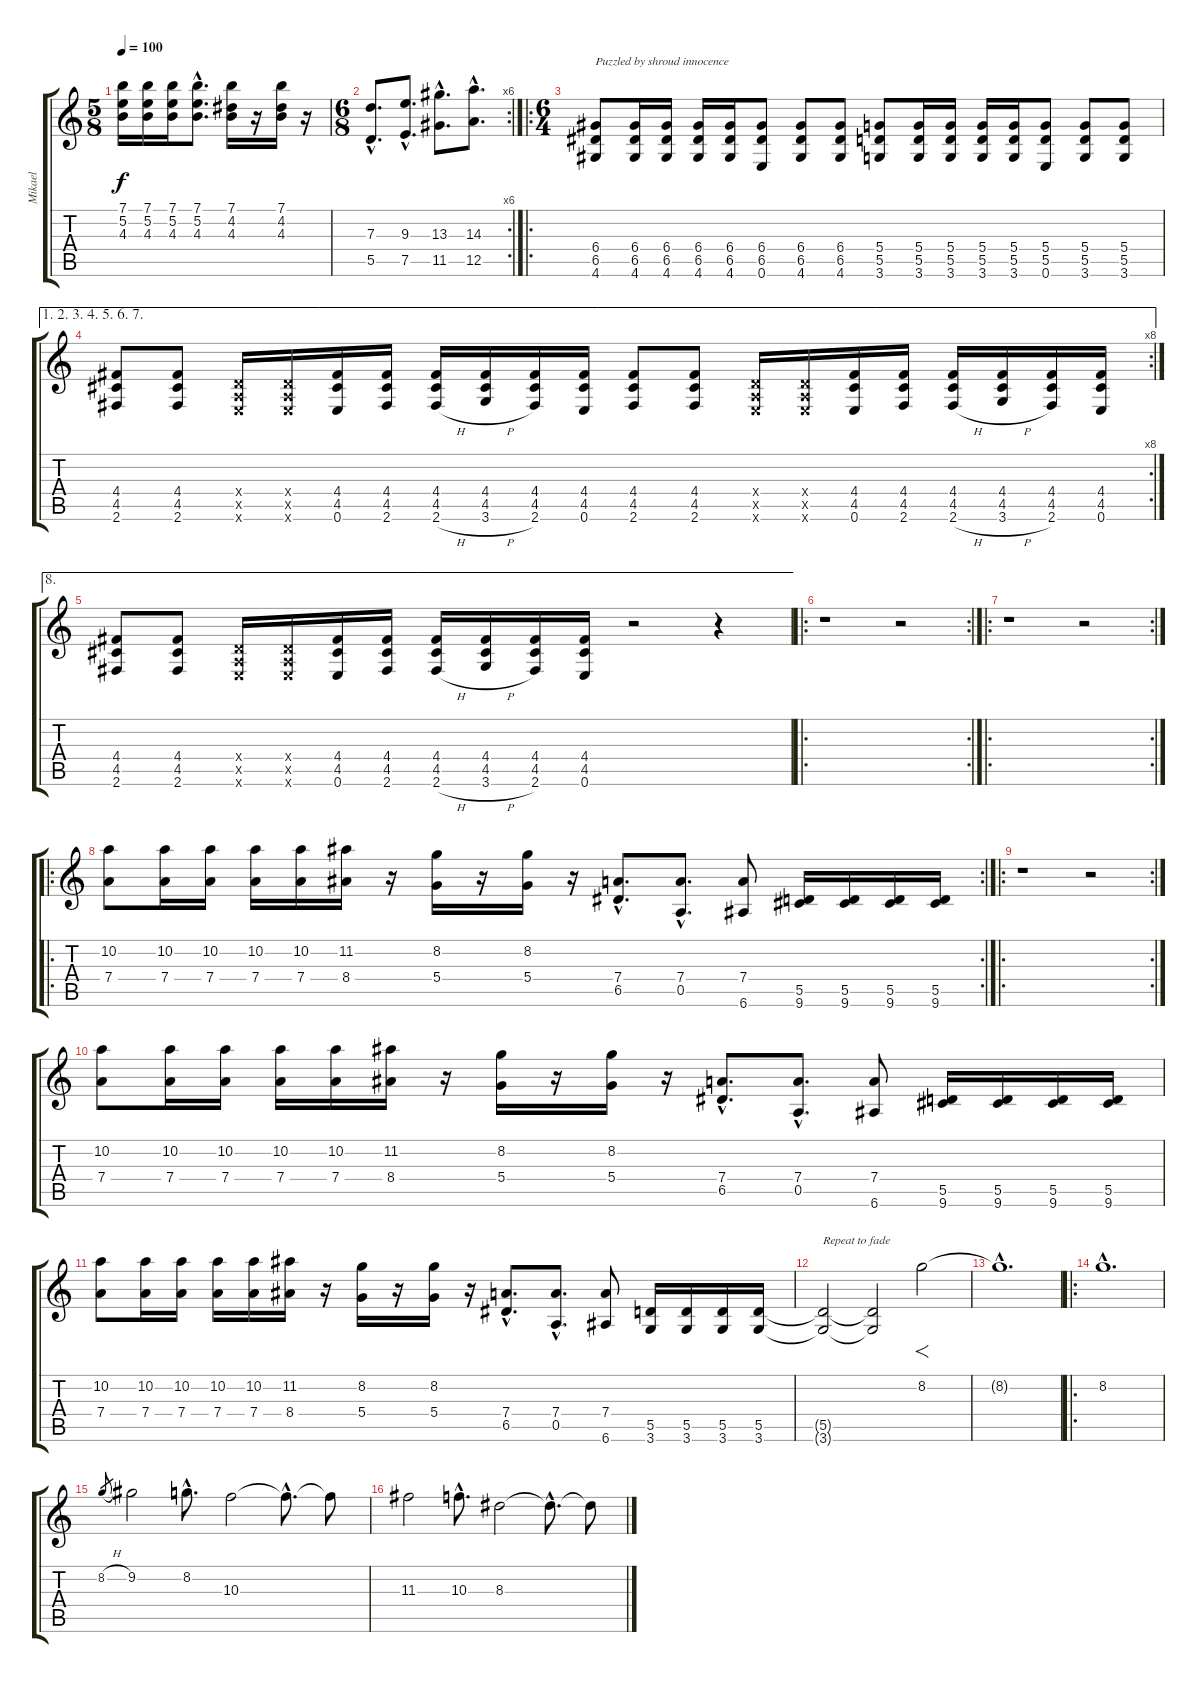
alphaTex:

\track ("Mikael" "Mikael") {instrument distortionguitar}
\staff {score tabs}
\tuning (E4 B3 G3 D3 A2 E2) {hide}
\ts (5 8)
\tempo 100
\clef g2
\ks c
(7.1 5.2 4.3).16{dy f} (7.1 5.2 4.3).16 (7.1 5.2 4.3).16 (7.1{hac} 5.2{hac} 4.3{hac}).8{d} (7.1 4.2 4.3).16 r.16 (7.1 4.2 4.3).16 r.16 |
\rc 6
\ts (6 8)
(7.3{hac} 5.5{hac}).8{d} (9.3{hac} 7.5{hac}).8{d} (13.3{hac} 11.5{hac}).8{d} (14.3{hac} 12.5{hac}).8{d} |
\ro
\ts (6 4)
(6.4 6.5 4.6).8{txt "Puzzled by shroud innocence"} (6.4 6.5 4.6).16 (6.4 6.5 4.6).16 (6.4 6.5 4.6).16 (6.4 6.5 4.6).16 (6.4 6.5 0.6).8 (6.4 6.5 4.6).8 (6.4 6.5 4.6).8 (5.4 5.5 3.6).8 (5.4 5.5 3.6).16 (5.4 5.5 3.6).16 (5.4 5.5 3.6).16 (5.4 5.5 3.6).16 (5.4 5.5 0.6).8 (5.4 5.5 3.6).8 (5.4 5.5 3.6).8 |
\ae (1 2 3 4 5 6 7)
\rc 8
(4.4 4.5 2.6).8 (4.4 4.5 2.6).8 (0.4{x} 0.5{x} 0.6{x}).16 (0.4{x} 0.5{x} 0.6{x}).16 (4.4 4.5 0.6).16 (4.4 4.5 2.6).16 (4.4 4.5 2.6{h}).16 (4.4 4.5 3.6{h}).16 (4.4 4.5 2.6).16 (4.4 4.5 0.6).16 (4.4 4.5 2.6).8 (4.4 4.5 2.6).8 (0.4{x} 0.5{x} 0.6{x}).16 (0.4{x} 0.5{x} 0.6{x}).16 (4.4 4.5 0.6).16 (4.4 4.5 2.6).16 (4.4 4.5 2.6{h}).16 (4.4 4.5 3.6{h}).16 (4.4 4.5 2.6).16 (4.4 4.5 0.6).16 |
\ae 8
(4.4 4.5 2.6).8 (4.4 4.5 2.6).8 (0.4{x} 0.5{x} 0.6{x}).16 (0.4{x} 0.5{x} 0.6{x}).16 (4.4 4.5 0.6).16 (4.4 4.5 2.6).16 (4.4 4.5 2.6{h}).16 (4.4 4.5 3.6{h}).16 (4.4 4.5 2.6).16 (4.4 4.5 0.6).16 r.2 r.4 |
\ro
\rc 2
r.1 r.2 |
\ro
\rc 2
r.1 r.2 |
\ro
\rc 2
(10.2 7.4).8 (10.2 7.4).16 (10.2 7.4).16 (10.2 7.4).16 (10.2 7.4).16 (11.2 8.4).16 r.16 (8.2 5.4).16 r.16 (8.2 5.4).16 r.16 (7.4{hac} 6.5{hac}).8{d} (7.4{hac} 0.5{hac}).8{d} (7.4 6.6).8 (5.5 9.6).16 (5.5 9.6).16 (5.5 9.6).16 (5.5 9.6).16 |
\ro
\rc 2
r.1 r.2 |
(10.2 7.4).8 (10.2 7.4).16 (10.2 7.4).16 (10.2 7.4).16 (10.2 7.4).16 (11.2 8.4).16 r.16 (8.2 5.4).16 r.16 (8.2 5.4).16 r.16 (7.4{hac} 6.5{hac}).8{d} (7.4{hac} 0.5{hac}).8{d} (7.4 6.6).8 (5.5 9.6).16 (5.5 9.6).16 (5.5 9.6).16 (5.5 9.6).16 |
(10.2 7.4).8 (10.2 7.4).16 (10.2 7.4).16 (10.2 7.4).16 (10.2 7.4).16 (11.2 8.4).16 r.16 (8.2 5.4).16 r.16 (8.2 5.4).16 r.16 (7.4{hac} 6.5{hac}).8{d} (7.4{hac} 0.5{hac}).8{d} (7.4 6.6).8 (5.5 3.6).16 (5.5 3.6).16 (5.5 3.6).16 (5.5 3.6).16 |
(5.5{t} 3.6{t}).2{txt "Repeat to fade"} (5.5{t} 3.6{t}).2 8.2.2{f} |
8.2{hac t}.1{d} |
\ro
8.2{hac}.1{d} |
8.2{h}.8{gr} 9.2.2 8.2{hac}.8{d} 10.3.2 10.3{hac t}.8{d} 10.3{t}.8 |
11.3.2 10.3{hac}.8{d} 8.3.2 8.3{hac t}.8{d} 8.3{t}.8
